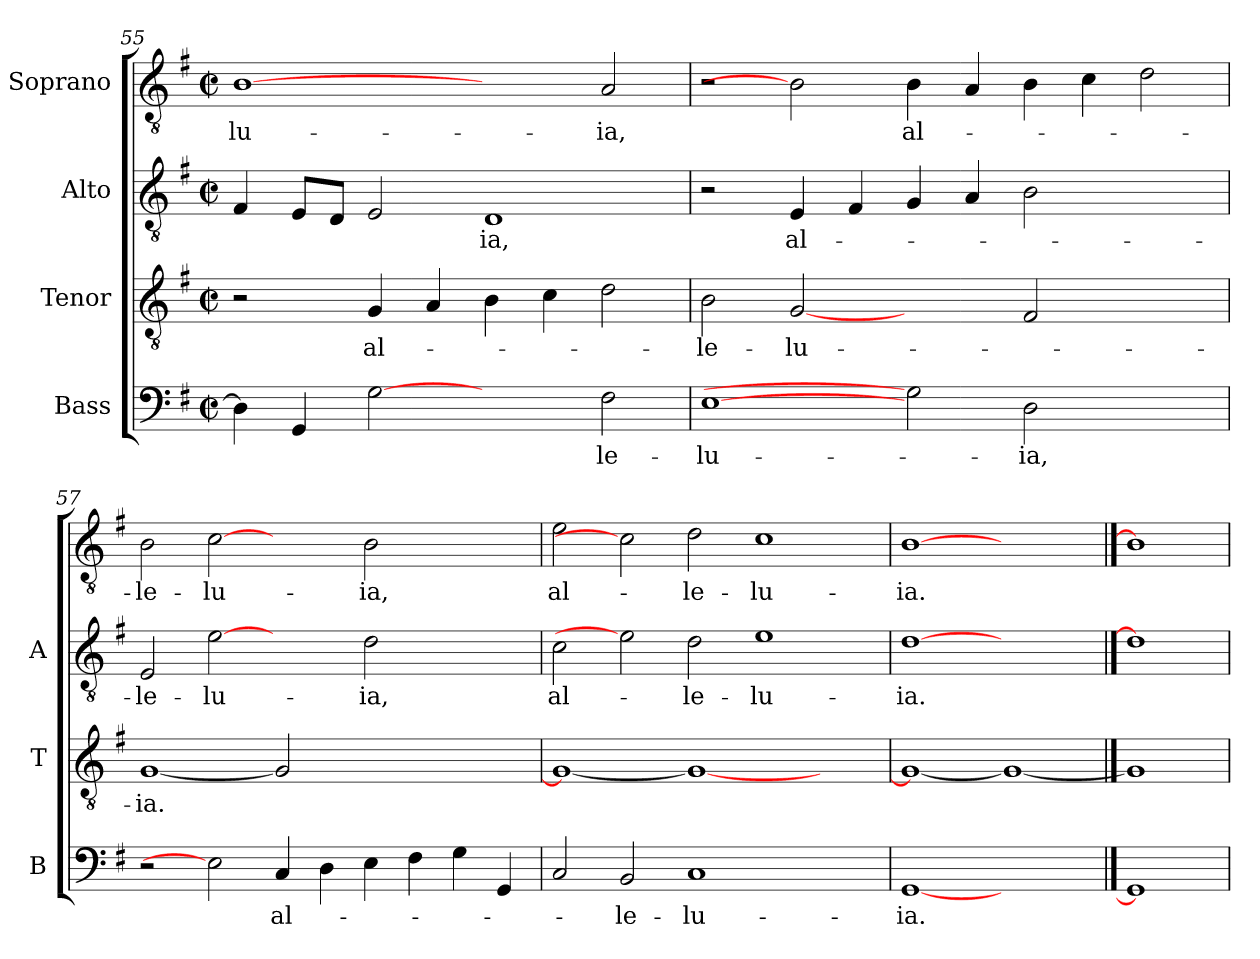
**kern	**text	**kern	**text	**kern	**text	**kern	**text
*part4	*part4	*part3	*part3	*part2	*part2	*part1	*part1
*staff4	*staff4	*staff3	*staff3	*staff2	*staff2	*staff1	*staff1
*I"Bass	*	*I"Tenor	*	*I"Alto	*	*I"Soprano	*
*I'B	*	*I'T	*	*I'A	*	*	*
!!LO:LB:g=z
*clefF4	*	*clefGv2	*	*clefGv2	*	*clefGv2	*
*k[f#]	*	*k[f#]	*	*k[f#]	*	*k[f#]	*
*G:	*	*G:	*	*G:	*	*G:	*
*M2/2	*	*M2/2	*	*M2/2	*	*M2/2	*
*met(c|)	*	*met(c|)	*	*met(c|)	*	*met(c|)	*
=55	=55	=55	=55	=55	=55	=55	=55
!	!	!	!	!	!	!	!LO:LY:b:color=#000000
4Di\]	.	2r	.	4F#i/	.	[1Bi	-lu-
4GGi/	.	.	.	8Ei/L	.	.	.
.	.	.	.	8Di/J	.	.	.
!	!	!	!LO:LY:b:color=#000000	!	!	!	!
[2Gi	.	4Gi/	al-	2Ei/	.	.	.
.	.	4Ai/	.	.	.	.	.
!	!	!	!	!	!LO:LY:b:color=#000000	!	!
2ryy	.	4Bi\	.	1Di	-ia,	2ryy	.
.	.	4ci\	.	.	.	.	.
!	!LO:LY:b:color=#000000	!	!	!	!	!	!
!	!	!	!	!	!	!	!LO:LY:b:color=#000000
2F#i\	-le-	2di\	.	.	.	2Ai/	-ia,
=56	=56	=56	=56	=56	=56	=56	=56
!	!LO:LY:b:color=#000000	!	!	!	!	!	!
!	!	!	!LO:LY:b:color=#000000	!	!	!	!
[1Ei	-lu-	2Bi\	-le-	2r	.	2r	.
!	!	!	!LO:LY:b:color=#000000	!	!	!	!
!	!	!	!	!	!LO:LY:b:color=#000000	!	!
.	.	[2Gi	-lu-	4Ei/	al-	2Bi]	.
.	.	.	.	4F#i/	.	.	.
!	!	!	!	!	!	!	!LO:LY:b:color=#000000
2Gi]	.	2ryy	.	4Gi/	.	4Bi\	al-
.	.	.	.	4Ai/	.	4Ai/	.
!	!LO:LY:b:color=#000000	!	!	!	!	!	!
2Di\	-ia,	2F#i/	.	2Bi\	.	4Bi\	.
.	.	.	.	.	.	4ci\	.
2ryy	.	2ryy	.	2ryy	.	2di\	.
=57	=57	=57	=57	=57	=57	=57	=57
!	!	!	!LO:LY:b:color=#000000	!	!	!	!
!	!	!	!	!	!LO:LY:b:color=#000000	!	!
!	!	!	!	!	!	!	!LO:LY:b:color=#000000
2r	.	[<1Gi	-ia.	2Ei/	-le-	2Bi\	-le-
!	!	!	!	!	!LO:LY:b:color=#000000	!	!
!	!	!	!	!	!	!	!LO:LY:b:color=#000000
2Ei]	.	.	.	[2ei	-lu-	[2ci	-lu-
!	!LO:LY:b:color=#000000	!	!	!	!	!	!
4Ci/	al-	2Gi]	.	2ryy	.	2ryy	.
4Di\	.	.	.	.	.	.	.
!	!	!	!	!	!LO:LY:b:color=#000000	!	!
!	!	!	!	!	!	!	!LO:LY:b:color=#000000
4Ei\	.	1ryy	.	2di\	-ia,	2Bi\	-ia,
4F#i\	.	.	.	.	.	.	.
4Gi\	.	.	.	2ryy	.	2ryy	.
4GGi/	.	.	.	.	.	.	.
=58	=58	=58	=58	=58	=58	=58	=58
!	!	!	!	!	!LO:LY:b:color=#000000	!	!
!	!	!	!	!	!	!	!LO:LY:b:color=#000000
2Ci/	.	1Gi_<	.	2ci\	al-	2ei\	al-
!	!LO:LY:b:color=#000000	!	!	!	!	!	!
2BBi/	-le-	.	.	2ei]	.	2ci]	.
!	!LO:LY:b:color=#000000	!	!	!	!	!	!
!	!	!	!	!	!LO:LY:b:color=#000000	!	!
!	!	!	!	!	!	!	!LO:LY:b:color=#000000
1Ci	-lu-	1Gi_	.	2di\	-le-	2di\	-le-
!	!	!	!	!	!LO:LY:b:color=#000000	!	!
!	!	!	!	!	!	!	!LO:LY:b:color=#000000
.	.	.	.	1ei	-lu-	1ci	-lu-
2ryy	.	2ryy	.	.	.	.	.
=59	=59	=59	=59	=59	=59	=59	=59
!	!LO:LY:b:color=#000000	!	!	!	!	!	!
!	!	!	!	!	!LO:LY:b:color=#000000	!	!
!	!	!	!	!	!	!	!LO:LY:b:color=#000000
[1GGi	-ia.	1Gi_<	.	[1di	-ia.	[1Bi	-ia.
1ryy	.	1Gi_	.	1ryy	.	1ryy	.
==60	==60	==60	==60	==60	==60	==60	==60
1GGi]	.	1Gi]	.	1di]	.	1Bi]	.
=	=	=	=	=	=	=	=
*-	*-	*-	*-	*-	*-	*-	*-
